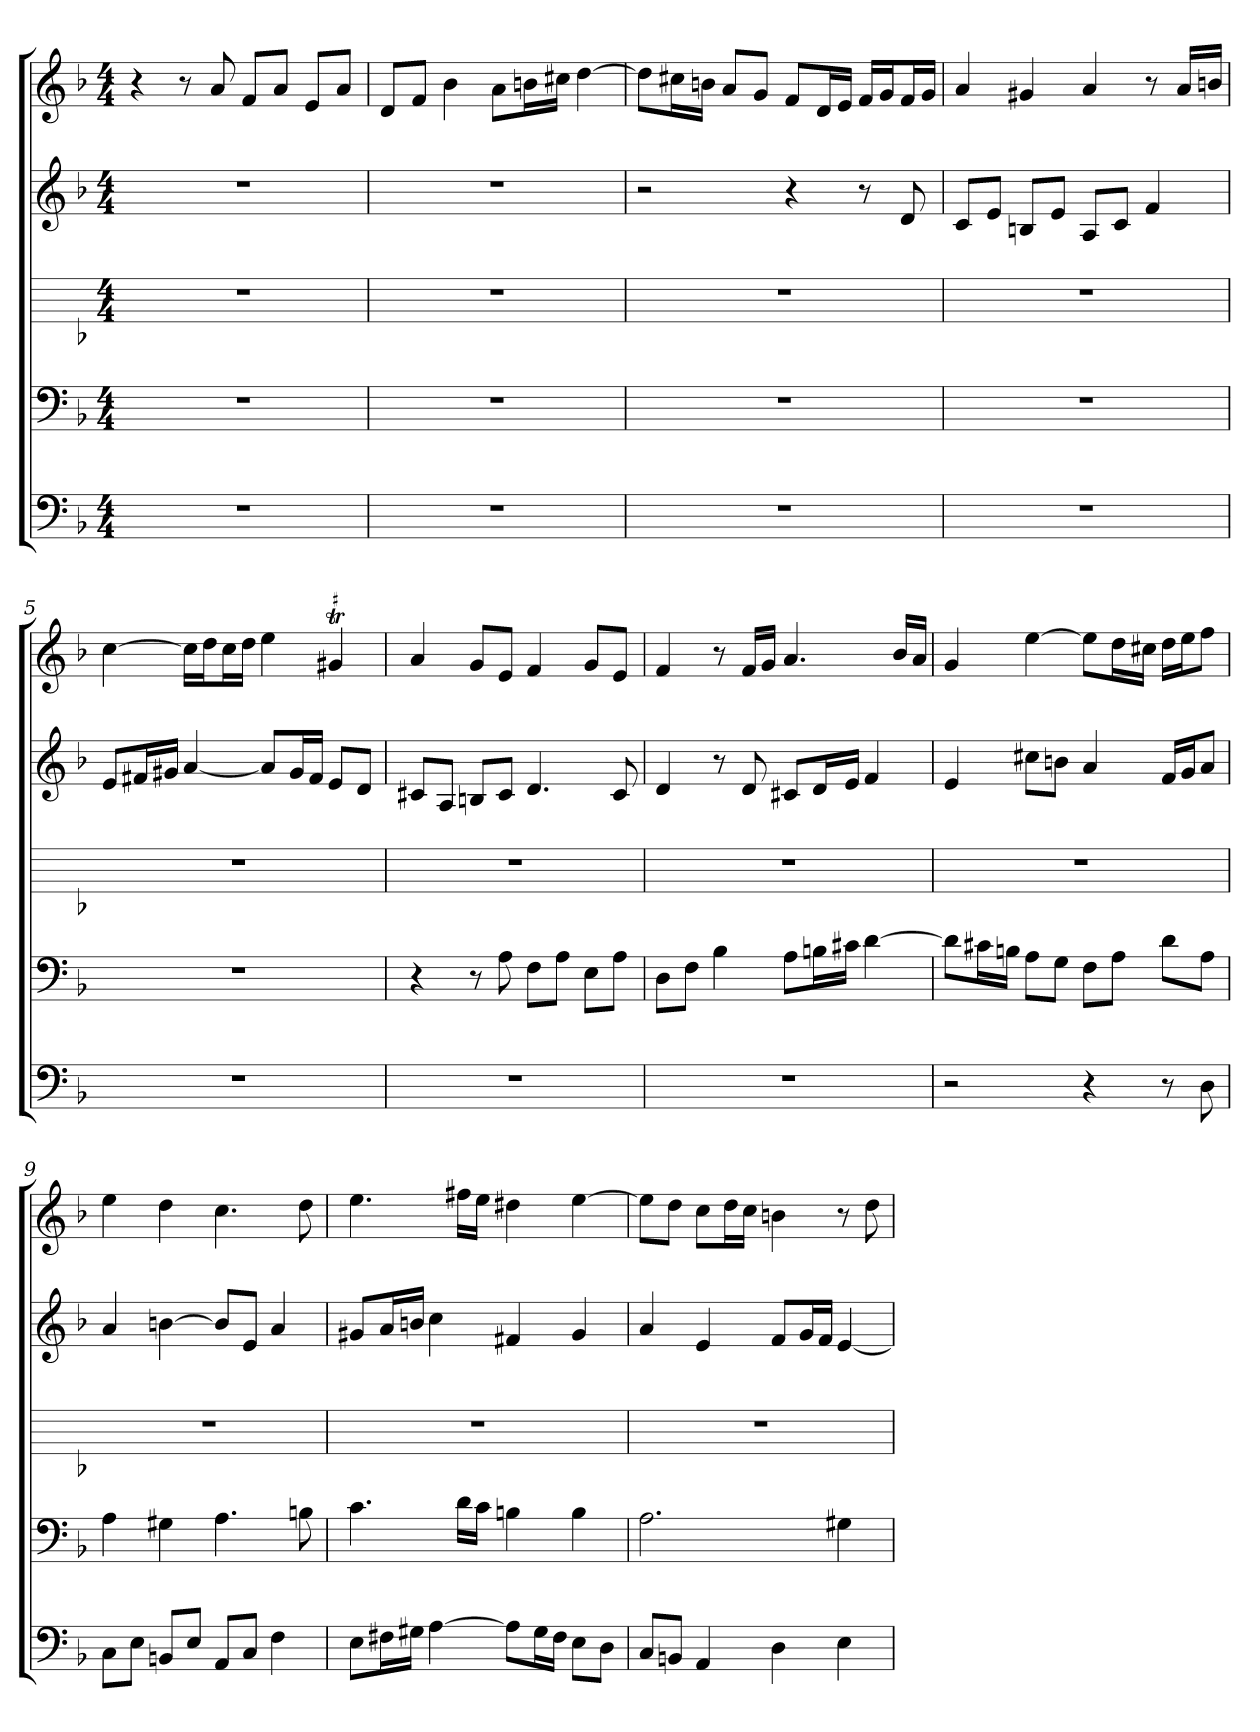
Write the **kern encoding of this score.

**kern	**kern	**kern	**kern	**kern
*part5	*part4	*part3	*part2	*part1
*staff5	*staff4	*staff3	*staff2	*staff1
*k[b-]	*k[b-]	*k[b-]	*k[b-]	*k[b-]
*M4/4	*M4/4	*M4/4	*M4/4	*M4/4
*MM76	*MM76	*MM76	*MM76	*MM76
=1	=1	=1	=1	=1
1r	1r	1r	1r	4r
.	.	.	.	8r
.	.	.	.	8a
.	.	.	.	8fL
.	.	.	.	8aJ
.	.	.	.	8eL
.	.	.	.	8aJ
=2	=2	=2	=2	=2
1r	1r	1r	1r	8dL
.	.	.	.	8fJ
.	.	.	.	4b-
.	.	.	.	8aL
.	.	.	.	16bnL
.	.	.	.	16cc#XJJ
.	.	.	.	[4dd
=3	=3	=3	=3	=3
1r	1r	1r	2r	8ddL]
.	.	.	.	16cc#XL
.	.	.	.	16bnJJ
.	.	.	.	8aL
.	.	.	.	8gJ
.	.	.	4r	8fL
.	.	.	.	16dL
.	.	.	.	16eJJ
.	.	.	8r	16fLL
.	.	.	.	16gJ
.	.	.	8d	16fL
.	.	.	.	16gJJ
=4	=4	=4	=4	=4
1r	1r	1r	8cL	4a
.	.	.	8eJ	.
.	.	.	8BnL	4g#X
.	.	.	8eJ	.
.	.	.	8AL	4a
.	.	.	8cJ	.
.	.	.	4f	8r
.	.	.	.	16aLL
.	.	.	.	16bnJJ
=5	=5	=5	=5	=5
1r	1r	1r	8eL	[4cc
.	.	.	16f#XL	.
.	.	.	16g#XJJ	.
.	.	.	[4a	16ccLL]
.	.	.	.	16ddJ
.	.	.	.	16ccL
.	.	.	.	16ddJJ
.	.	.	8aL]	4ee
.	.	.	16g#L	.
.	.	.	16f#JJ	.
!	!	!	!	!LO:TR:acc=#
.	.	.	8eL	4g#XT
.	.	.	8dJ	.
=6	=6	=6	=6	=6
1r	4r	1r	8c#XL	4a
.	.	.	8AJ	.
.	8r	.	8BnL	8gL
.	8A	.	8c#J	8eJ
.	8FL	.	4.d	4f
.	8AJ	.	.	.
.	8EL	.	.	8gL
.	8AJ	.	8c#	8eJ
=7	=7	=7	=7	=7
1r	8DL	1r	4d	4f
.	8FJ	.	.	.
.	4B-	.	8r	8r
.	.	.	8d	16fLL
.	.	.	.	16gJJ
.	8AL	.	8c#XL	4.a
.	16BnL	.	16dL	.
.	16c#XJJ	.	16eJJ	.
.	[4d	.	4f	.
.	.	.	.	16b-LL
.	.	.	.	16aJJ
=8	=8	=8	=8	=8
2r	8dL]	1r	4e	4g
.	16c#XL	.	.	.
.	16BnJJ	.	.	.
.	8AL	.	8cc#XL	[4ee
.	8GJ	.	8bnJ	.
4r	8FL	.	4a	8eeL]
.	8AJ	.	.	16ddL
.	.	.	.	16cc#XJJ
8r	8dL	.	16fLL	16ddLL
.	.	.	16gJ	16eeJ
8D	8AJ	.	8aJ	8ffJ
=9	=9	=9	=9	=9
8CL	4A	1r	4a	4ee
8EJ	.	.	.	.
8BBnL	4G#X	.	[4bn	4dd
8EJ	.	.	.	.
8AAL	4.A	.	8bL]	4.cc
8CJ	.	.	8eJ	.
4F	.	.	4a	.
.	8Bn	.	.	8dd
=10	=10	=10	=10	=10
8EL	4.c	1r	8g#XL	4.ee
16F#XL	.	.	16aL	.
16G#XJJ	.	.	16bnJJ	.
[4A	.	.	4cc	.
.	16dLL	.	.	16ff#XLL
.	16cJJ	.	.	16eeJJ
8AL]	4Bn	.	4f#X	4dd#X
16G#L	.	.	.	.
16F#JJ	.	.	.	.
8EL	4B	.	4g#	[4ee
8DJ	.	.	.	.
=11	=11	=11	=11	=11
8CL	2.A	1r	4a	8eeL]
8BBnJ	.	.	.	8ddJ
4AA	.	.	4e	8ccL
.	.	.	.	16ddL
.	.	.	.	16ccJJ
4D	.	.	8fL	4bn
.	.	.	16gL	.
.	.	.	16fJJ	.
4E	4G#X	.	[4e	8r
.	.	.	.	8dd
=	=	=	=	=
*-	*-	*-	*-	*-
